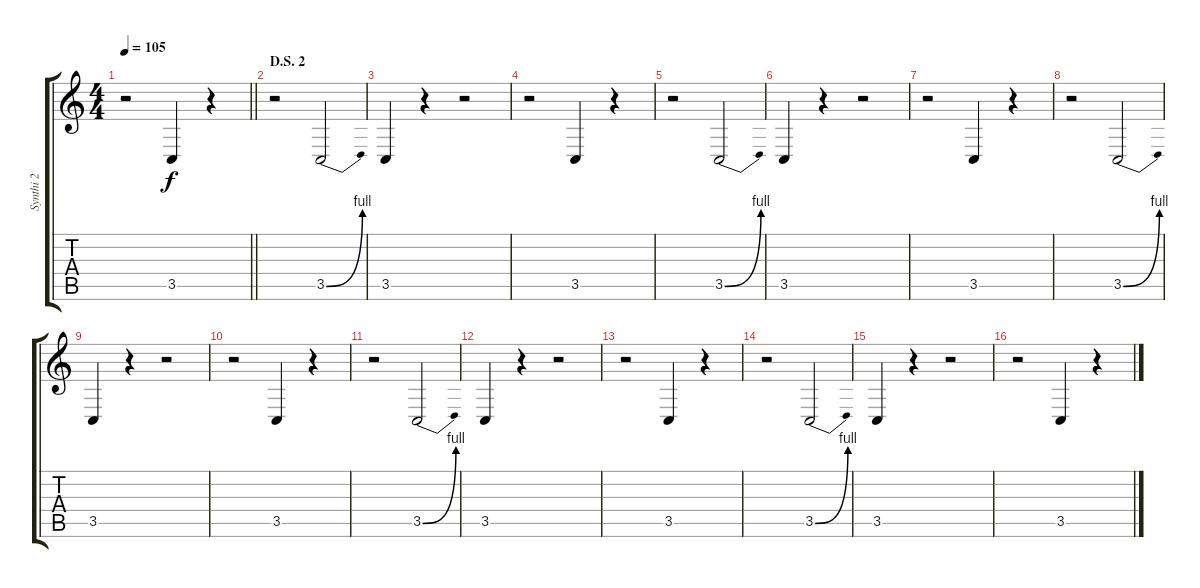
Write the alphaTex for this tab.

\track ("Synthi 2" "Synthi 2") {instrument pad5bowed}
\staff {score tabs}
\tuning (E4 B3 G3 D3 A2 E2) {hide}
\ts (4 4)
\tempo 105
\clef g2
\barLineRight lightlight
\ks c
r.2{dy f} 3.5.4 r.4 |
\section ("" "D.S. 2")
r.2 3.5{be (bend 0 0 60 4)}.2 |
3.5.4 r.4 r.2 |
r.2 3.5.4 r.4 |
r.2 3.5{be (bend 0 0 60 4)}.2 |
3.5.4 r.4 r.2 |
r.2 3.5.4 r.4 |
r.2 3.5{be (bend 0 0 60 4)}.2 |
3.5.4 r.4 r.2 |
r.2 3.5.4 r.4 |
r.2 3.5{be (bend 0 0 60 4)}.2 |
3.5.4 r.4 r.2 |
r.2 3.5.4 r.4 |
r.2 3.5{be (bend 0 0 60 4)}.2 |
3.5.4 r.4 r.2 |
r.2 3.5.4 r.4
